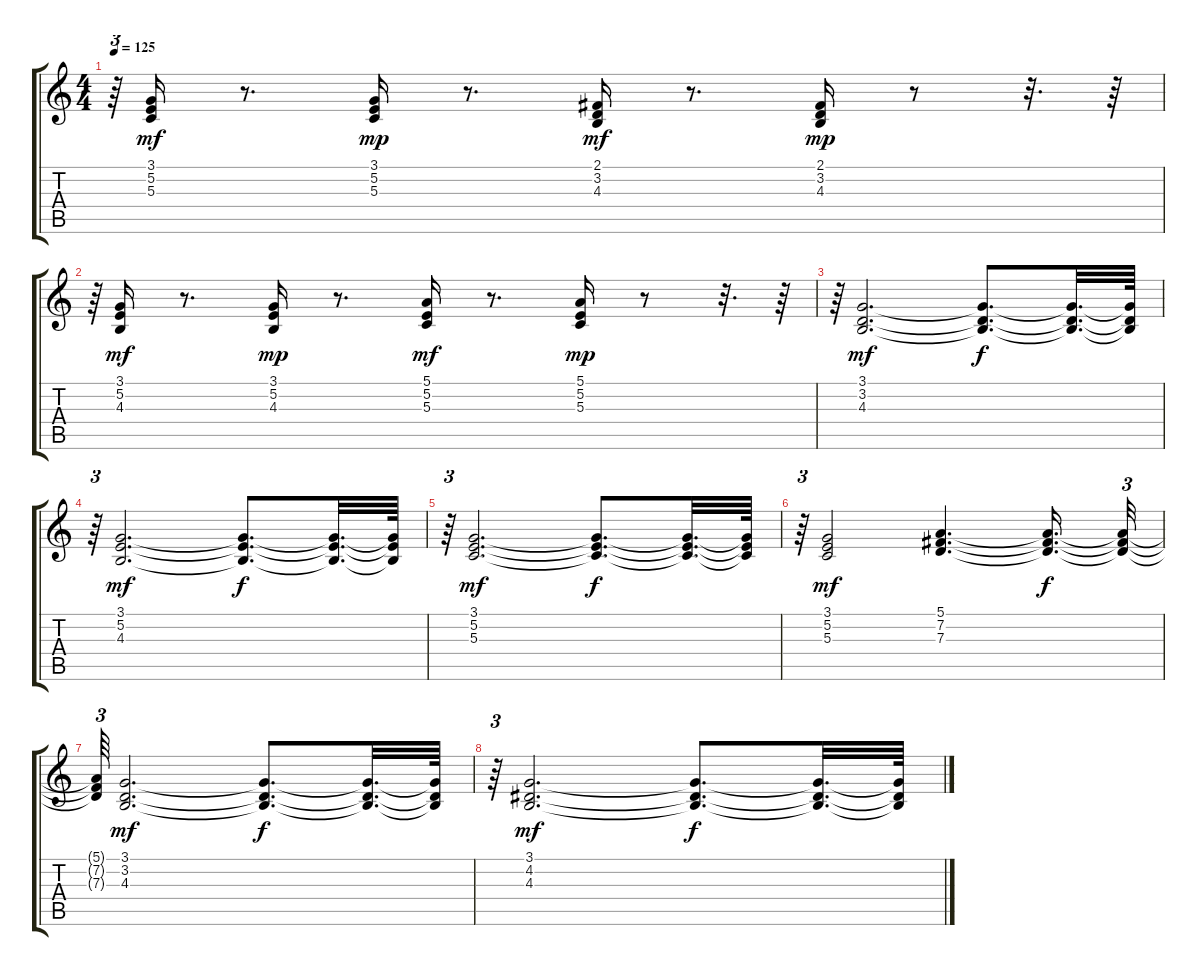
\track "" {instrument electricpiano2}
\staff {score tabs}
\tuning (E4 B3 G3 D3 A2 E2) {hide}
\ts (4 4)
\tempo 125
\clef g2
\ks c
r.64{tu (3 2) dy mp} (3.1 5.2 5.3).16{dy mf} r.8{d} (3.1 5.2 5.3).16{dy mp} r.8{d} (2.1 3.2 4.3).16{dy mf} r.8{d} (2.1 3.2 4.3).16{dy mp} r.8 r.32{d} r.64 |
r.64{tu (3 2)} (3.1 5.2 4.3).16{dy mf} r.8{d} (3.1 5.2 4.3).16{dy mp} r.8{d} (5.1 5.2 5.3).16{dy mf} r.8{d} (5.1 5.2 5.3).16{dy mp} r.8 r.32{d} r.64 |
r.64{tu (3 2)} (3.1 3.2 4.3).2{d dy mf} (3.1{t} 3.2{t} 4.3{t}).8{d dy f} (3.1{t} 3.2{t} 4.3{t}).32{d} (3.1{t} 3.2{t} 4.3{t}).64 |
r.64{tu (3 2)} (3.1 5.2 4.3).2{d dy mf} (3.1{t} 5.2{t} 4.3{t}).8{d dy f} (3.1{t} 5.2{t} 4.3{t}).32{d} (3.1{t} 5.2{t} 4.3{t}).64 |
r.64{tu (3 2)} (3.1 5.2 5.3).2{d dy mf} (3.1{t} 5.2{t} 5.3{t}).8{d dy f} (3.1{t} 5.2{t} 5.3{t}).32{d} (3.1{t} 5.2{t} 5.3{t}).64 |
r.64{tu (3 2)} (3.1 5.2 5.3).2{dy mf} (5.1 7.2 7.3).4{d} (5.1{t} 7.2{t} 7.3{t}).16{d dy f} (5.1{t} 7.2{t} 7.3{t}).32{tu (3 2)} |
(5.1{t} 7.2{t} 7.3{t}).64{tu (3 2)} (3.1 3.2 4.3).2{d dy mf} (3.1{t} 3.2{t} 4.3{t}).8{d dy f} (3.1{t} 3.2{t} 4.3{t}).32{d} (3.1{t} 3.2{t} 4.3{t}).64 |
r.64{tu (3 2)} (3.1 4.2 4.3).2{d dy mf} (3.1{t} 4.2{t} 4.3{t}).8{d dy f} (3.1{t} 4.2{t} 4.3{t}).32{d} (3.1{t} 4.2{t} 4.3{t}).64
